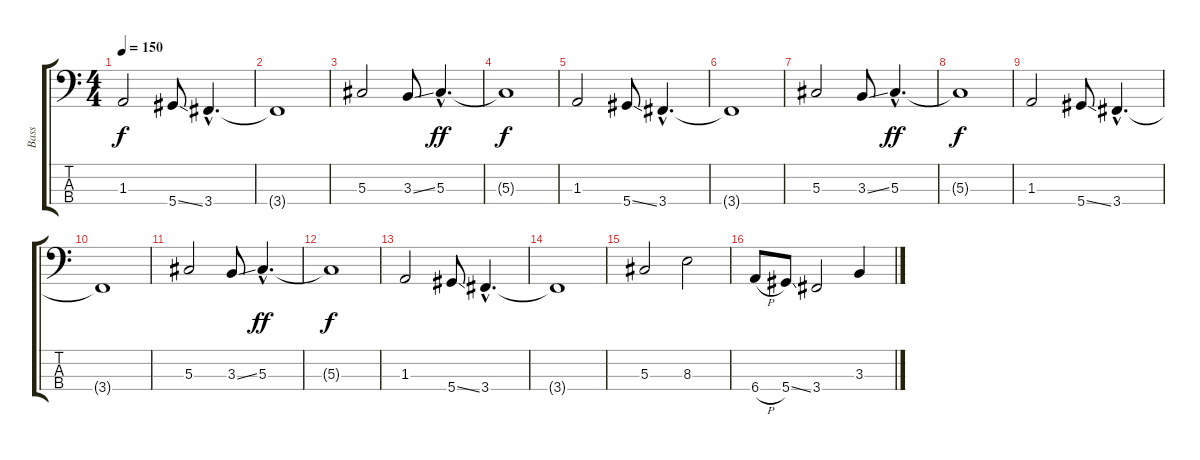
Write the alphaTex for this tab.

\track ("Bass" "Bass") {instrument fretlessbass}
\staff {score tabs}
\tuning (Gb2 Db2 Ab1 Eb1) {hide}
\ts (4 4)
\tempo 150
\clef f4
\ks c
1.3.2{dy f} 5.4{ss}.8 3.4{hac}.4{d} |
3.4{t}.1 |
5.3.2 3.3{ss}.8 5.3{hac}.4{d dy ff} |
5.3{t}.1{dy f} |
1.3.2 5.4{ss}.8 3.4{hac}.4{d} |
3.4{t}.1 |
5.3.2 3.3{ss}.8 5.3{hac}.4{d dy ff} |
5.3{t}.1{dy f} |
1.3.2 5.4{ss}.8 3.4{hac}.4{d} |
3.4{t}.1 |
5.3.2 3.3{ss}.8 5.3{hac}.4{d dy ff} |
5.3{t}.1{dy f} |
1.3.2 5.4{ss}.8 3.4{hac}.4{d} |
3.4{t}.1 |
5.3.2 8.3.2 |
6.4{h}.8 5.4{ss}.8 3.4.2 3.3.4
